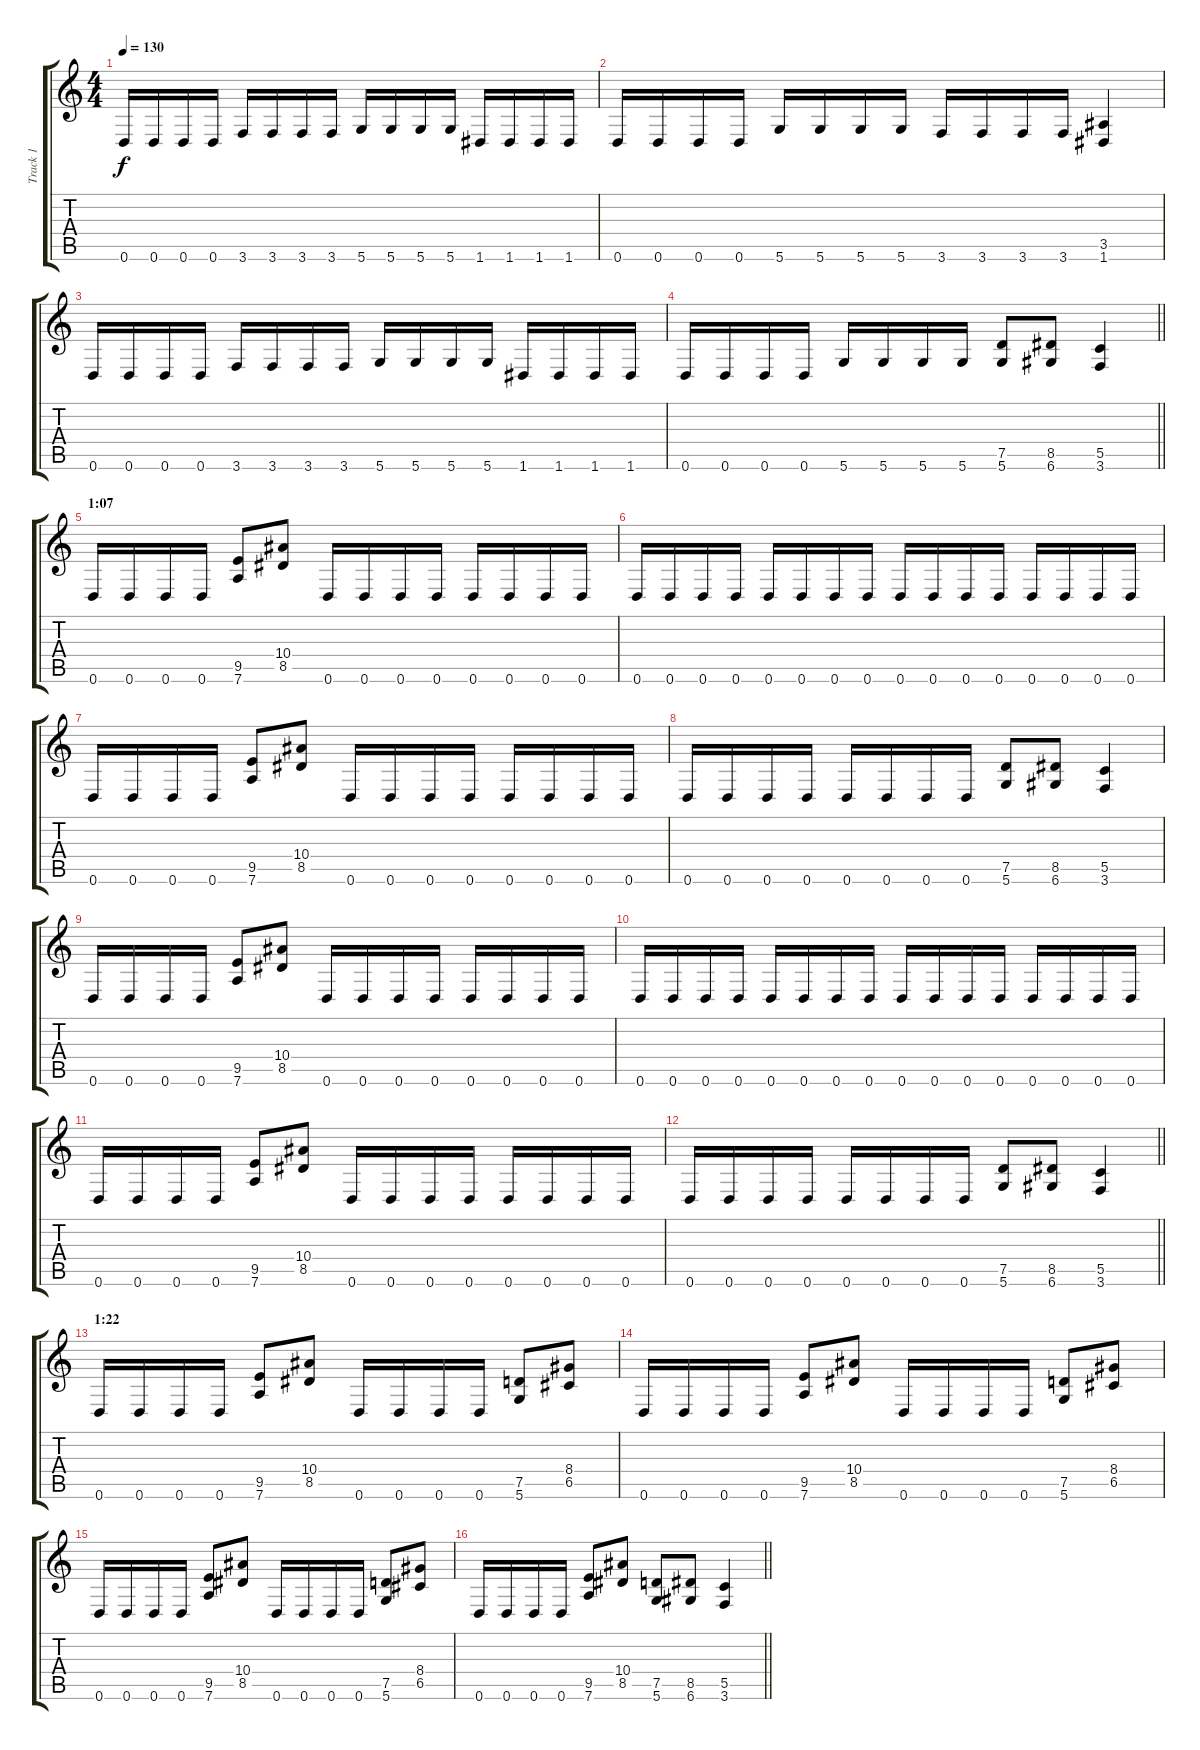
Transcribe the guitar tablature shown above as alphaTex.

\track ("Track 1" "Track 1") {instrument overdrivenguitar}
\staff {score tabs}
\tuning (D4 A3 F3 C3 G2 D2) {hide}
\ts (4 4)
\tempo 130
\clef g2
\ks c
0.6.16{dy f} 0.6.16 0.6.16 0.6.16 3.6.16 3.6.16 3.6.16 3.6.16 5.6.16 5.6.16 5.6.16 5.6.16 1.6.16 1.6.16 1.6.16 1.6.16 |
0.6.16 0.6.16 0.6.16 0.6.16 5.6.16 5.6.16 5.6.16 5.6.16 3.6.16 3.6.16 3.6.16 3.6.16 (3.5 1.6).4 |
0.6.16 0.6.16 0.6.16 0.6.16 3.6.16 3.6.16 3.6.16 3.6.16 5.6.16 5.6.16 5.6.16 5.6.16 1.6.16 1.6.16 1.6.16 1.6.16 |
\barLineRight lightlight
0.6.16 0.6.16 0.6.16 0.6.16 5.6.16 5.6.16 5.6.16 5.6.16 (7.5 5.6).8 (8.5 6.6).8 (5.5 3.6).4 |
\section ("" "1:07")
0.6.16 0.6.16 0.6.16 0.6.16 (9.5 7.6).8 (10.4 8.5).8 0.6.16 0.6.16 0.6.16 0.6.16 0.6.16 0.6.16 0.6.16 0.6.16 |
0.6.16 0.6.16 0.6.16 0.6.16 0.6.16 0.6.16 0.6.16 0.6.16 0.6.16 0.6.16 0.6.16 0.6.16 0.6.16 0.6.16 0.6.16 0.6.16 |
0.6.16 0.6.16 0.6.16 0.6.16 (9.5 7.6).8 (10.4 8.5).8 0.6.16 0.6.16 0.6.16 0.6.16 0.6.16 0.6.16 0.6.16 0.6.16 |
0.6.16 0.6.16 0.6.16 0.6.16 0.6.16 0.6.16 0.6.16 0.6.16 (7.5 5.6).8 (8.5 6.6).8 (5.5 3.6).4 |
0.6.16 0.6.16 0.6.16 0.6.16 (9.5 7.6).8 (10.4 8.5).8 0.6.16 0.6.16 0.6.16 0.6.16 0.6.16 0.6.16 0.6.16 0.6.16 |
0.6.16 0.6.16 0.6.16 0.6.16 0.6.16 0.6.16 0.6.16 0.6.16 0.6.16 0.6.16 0.6.16 0.6.16 0.6.16 0.6.16 0.6.16 0.6.16 |
0.6.16 0.6.16 0.6.16 0.6.16 (9.5 7.6).8 (10.4 8.5).8 0.6.16 0.6.16 0.6.16 0.6.16 0.6.16 0.6.16 0.6.16 0.6.16 |
\barLineRight lightlight
0.6.16 0.6.16 0.6.16 0.6.16 0.6.16 0.6.16 0.6.16 0.6.16 (7.5 5.6).8 (8.5 6.6).8 (5.5 3.6).4 |
\section ("" "1:22")
0.6.16 0.6.16 0.6.16 0.6.16 (9.5 7.6).8 (10.4 8.5).8 0.6.16 0.6.16 0.6.16 0.6.16 (7.5 5.6).8 (8.4 6.5).8 |
0.6.16 0.6.16 0.6.16 0.6.16 (9.5 7.6).8 (10.4 8.5).8 0.6.16 0.6.16 0.6.16 0.6.16 (7.5 5.6).8 (8.4 6.5).8 |
0.6.16 0.6.16 0.6.16 0.6.16 (9.5 7.6).8 (10.4 8.5).8 0.6.16 0.6.16 0.6.16 0.6.16 (7.5 5.6).8 (8.4 6.5).8 |
\barLineRight lightlight
0.6.16 0.6.16 0.6.16 0.6.16 (9.5 7.6).8 (10.4 8.5).8 (7.5 5.6).8 (8.5 6.6).8 (5.5 3.6).4
